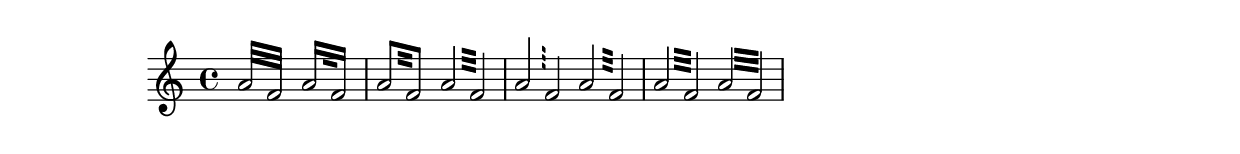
%% Do not edit this file; it is automatically
%% generated from LSR http://lsr.dsi.unimi.it
%% This file is in the public domain.
\version "2.13.29"

\header {
  lsrtags = "rhythms, repeats"

  texidoc = "
If a tremolo's total duration is less than a quarter-note, or exactly a
half-note, or between a half-note and a whole-note, it is normally
typeset with all beams touching the stems.  Certain engraving styles
typeset some of these beams as centered floating beams that do not
touch the stems.  The number of floating beams in this type of tremolo
is controlled with the @code{'gap-count } property of the @code{Beam}
object, and the size of the gaps between beams and stems is set with
the @code{'gap} property.



"
  doctitle = "Engraving tremolos with floating beams"
} % begin verbatim

\relative c'' {
  \repeat tremolo 8 { a32 f }
  \override Beam #'gap-count = #1
  \repeat tremolo 8 { a32 f }
  \override Beam #'gap-count = #2
  \repeat tremolo 8 { a32 f }
  \override Beam #'gap-count = #3
  \repeat tremolo 8 { a32 f }

  \override Beam #'gap-count = #3
  \override Beam #'gap = #1.33
  \repeat tremolo 8 { a32 f }
  \override Beam #'gap = #1
  \repeat tremolo 8 { a32 f }
  \override Beam #'gap = #0.67
  \repeat tremolo 8 { a32 f }
  \override Beam #'gap = #0.33
  \repeat tremolo 8 { a32 f }
}




